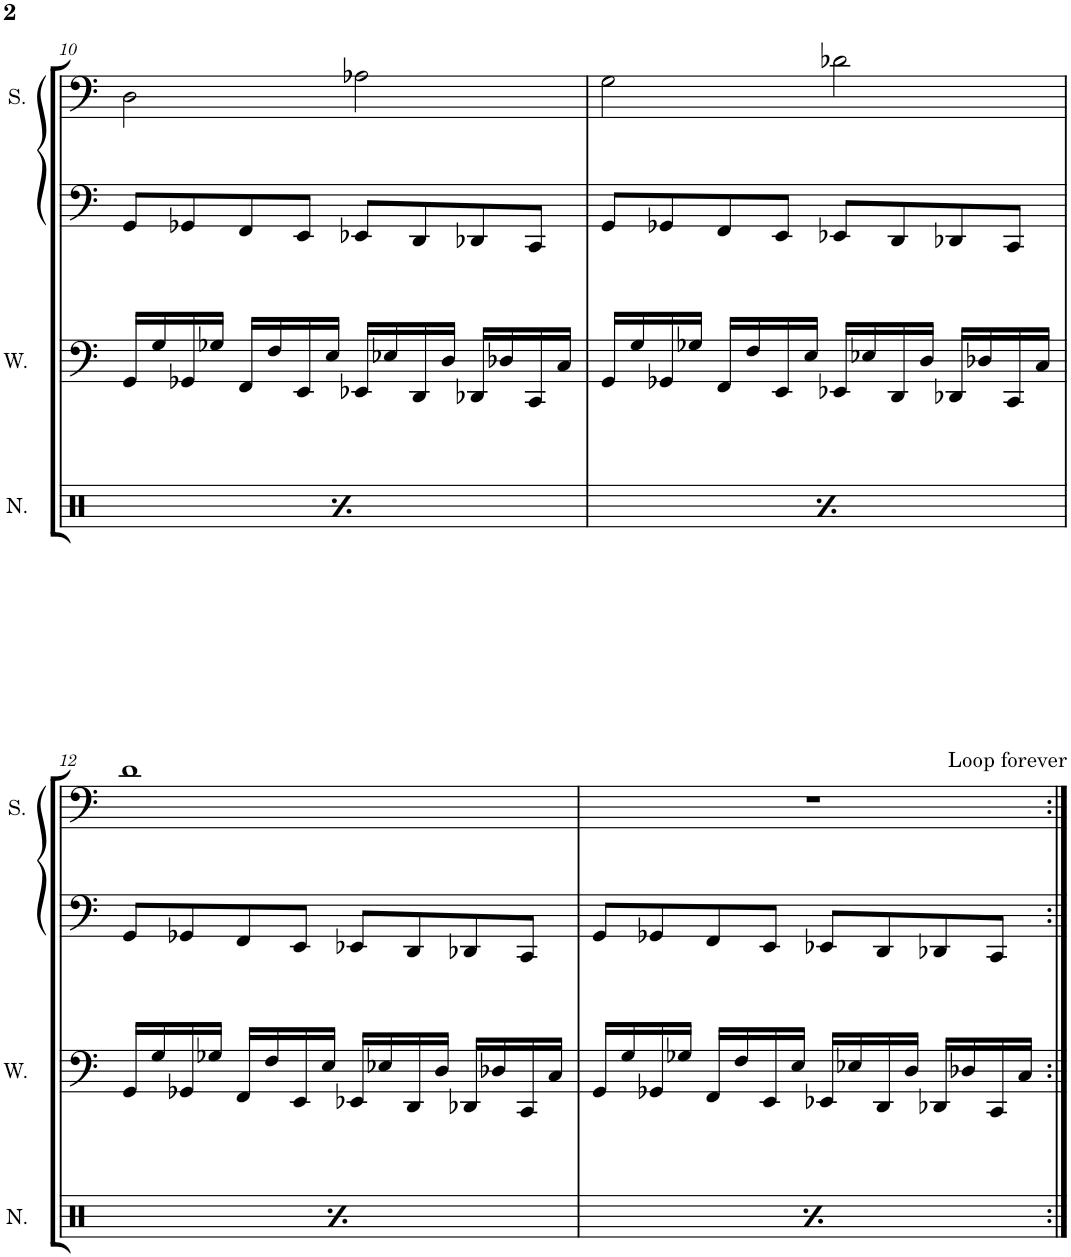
**kern	**kern	**kern	**kern
*part4	*part3	*part2	*part1
*staff4	*staff3	*staff2	*staff1
*I"Noise	*I"Wave	*I"Square Synthesizer	*I"Square
*I'N.	*I'W.	*	*I'S.
!!LO:PB:g=z
*clefX	*clefF4	*clefF4	*clefF4
*k[]	*k[]	*k[]	*k[]
*M4/4	*M4/4	*M4/4	*M4/4
*met(c)	*met(c)	*met(c)	*met(c)
=10	=10	=10	=10
16Rf\LL	16GG/LL	8GG/L	2D\
16Rf\	16G/	.	.
16Rf\	16GG-X/	8GG-X/	.
16Rf\JJ	16G-X/JJ	.	.
16Rcc/LL	16FF/LL	8FF/	.
16Rf/	16F/	.	.
16Rf/	16EE/	8EE/J	.
16Rf/JJ	16E/JJ	.	.
16Rf\LL	16EE-X/LL	8EE-X/L	2A-X\
16Rf\	16E-X/	.	.
16Rf\	16DD/	8DD/	.
16Rf\JJ	16D/JJ	.	.
16Rcc/LL	16DD-X/LL	8DD-X/	.
16Rf/	16D-X/	.	.
16Rf/	16CC/	8CC/J	.
16Rf/JJ	16C/JJ	.	.
=11	=11	=11	=11
16Rf\LL	16GG/LL	8GG/L	2G\
16Rf\	16G/	.	.
16Rf\	16GG-X/	8GG-X/	.
16Rf\JJ	16G-X/JJ	.	.
16Rcc/LL	16FF/LL	8FF/	.
16Rf/	16F/	.	.
16Rf/	16EE/	8EE/J	.
16Rf/JJ	16E/JJ	.	.
16Rf\LL	16EE-X/LL	8EE-X/L	2d-X\
16Rf\	16E-X/	.	.
16Rf\	16DD/	8DD/	.
16Rf\JJ	16D/JJ	.	.
16Rcc/LL	16DD-X/LL	8DD-X/	.
16Rf/	16D-X/	.	.
16Rf/	16CC/	8CC/J	.
16Rf/JJ	16C/JJ	.	.
!!LO:LB:g=z
=12	=12	=12	=12
16Rf\LL	16GG/LL	8GG/L	1d
16Rf\	16G/	.	.
16Rf\	16GG-X/	8GG-X/	.
16Rf\JJ	16G-X/JJ	.	.
16Rcc/LL	16FF/LL	8FF/	.
16Rf/	16F/	.	.
16Rf/	16EE/	8EE/J	.
16Rf/JJ	16E/JJ	.	.
16Rf\LL	16EE-X/LL	8EE-X/L	.
16Rf\	16E-X/	.	.
16Rf\	16DD/	8DD/	.
16Rf\JJ	16D/JJ	.	.
16Rcc/LL	16DD-X/LL	8DD-X/	.
16Rf/	16D-X/	.	.
16Rf/	16CC/	8CC/J	.
16Rf/JJ	16C/JJ	.	.
=13	=13	=13	=13
*	*	*	*^
16Rf\LL	16GG/LL	8GG/L	1r	2.ryy
16Rf\	16G/	.	.	.
16Rf\	16GG-X/	8GG-X/	.	.
16Rf\JJ	16G-X/JJ	.	.	.
16Rcc/LL	16FF/LL	8FF/	.	.
16Rf/	16F/	.	.	.
16Rf/	16EE/	8EE/J	.	.
16Rf/JJ	16E/JJ	.	.	.
16Rf\LL	16EE-X/LL	8EE-X/L	.	.
16Rf\	16E-X/	.	.	.
16Rf\	16DD/	8DD/	.	.
16Rf\JJ	16D/JJ	.	.	.
!	!	!	!	!LO:TX:a:t=Loop forever
16Rcc/LL	16DD-X/LL	8DD-X/	.	4ryy
16Rf/	16D-X/	.	.	.
16Rf/	16CC/	8CC/J	.	.
16Rf/JJ	16C/JJ	.	.	.
*	*	*	*v	*v
=:|!	=:|!	=:|!	=:|!
*-	*-	*-	*-
